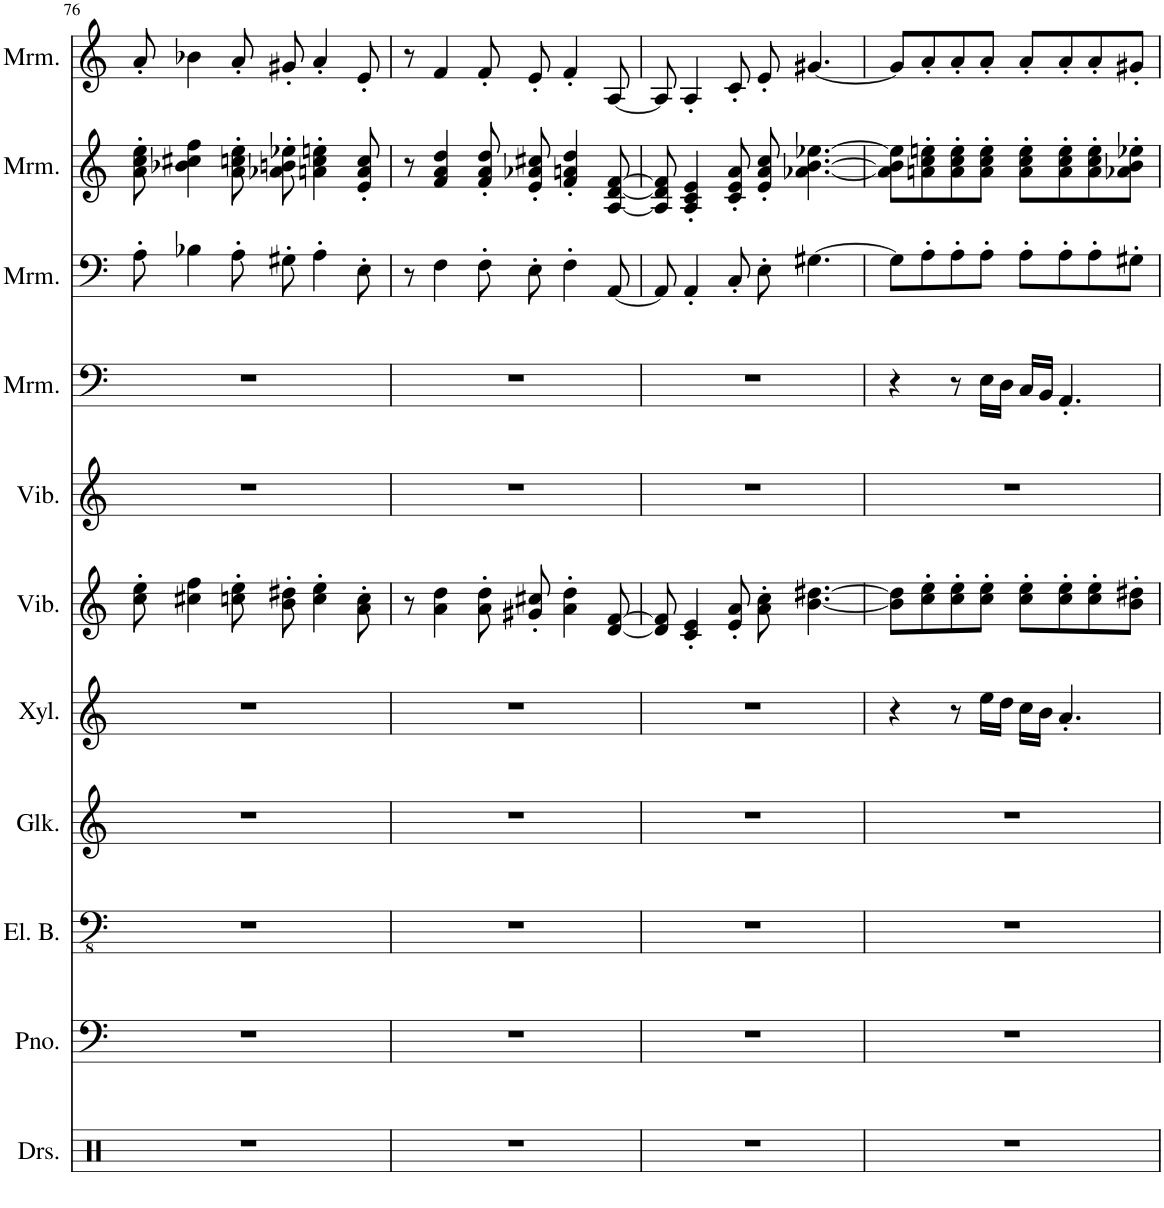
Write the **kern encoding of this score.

**kern	**kern	**kern	**kern	**kern	**kern	**kern	**kern	**kern	**kern	**kern
*part11	*part10	*part9	*part8	*part7	*part6	*part5	*part4	*part3	*part2	*part1
*staff11	*staff10	*staff9	*staff8	*staff7	*staff6	*staff5	*staff4	*staff3	*staff2	*staff1
*I"Drumset	*I"Piano	*I"Electric Bass	*I"Glockenspiel	*I"Xylophone	*I"Vibraphone	*I"Vibraphone	*I"Marimba	*I"Marimba	*I"Marimba	*I"Marimba
*I'Drs.	*I'Pno.	*I'El. B.	*I'Glk.	*I'Xyl.	*I'Vib.	*I'Vib.	*I'Mrm.	*I'Mrm.	*I'Mrm.	*I'Mrm.
!!LO:PB:g=z
*clefX	*clefF4	*clefFv4	*clefG2	*clefG2	*clefG2	*clefG2	*clefF4	*clefF4	*clefG2	*clefG2
*	*	*	*Trd-14c-24	*Trd-7c-12	*	*	*	*	*	*
*k[]	*k[]	*k[]	*k[]	*k[]	*k[]	*k[]	*k[]	*k[]	*k[]	*k[]
*M4/4	*M4/4	*M4/4	*M4/4	*M4/4	*M4/4	*M4/4	*M4/4	*M4/4	*M4/4	*M4/4
=76	=76	=76	=76	=76	=76	=76	=76	=76	=76	=76
1r	1r	1r	1r	1r	8cc\' 8ee\'	1r	1r	8A'\	8a\' 8cc\' 8ee\'	8a'/
.	.	.	.	.	4cc#X\ 4ff\	.	.	4B-X\	4b-X\ 4cc#X\ 4ff\	4b-X\
.	.	.	.	.	8ccn\' 8ee\'	.	.	8A'\	8a\' 8ccn\' 8ee\'	8a'/
.	.	.	.	.	8b\' 8dd#X\'	.	.	8G#X'\	8a-X\' 8bn\' 8ee-X\'	8g#X'/
.	.	.	.	.	4cc\' 4ee\'	.	.	4A'\	4an\' 4cc\' 4een\'	4a'/
.	.	.	.	.	8a\' 8cc\'	.	.	8E'\	8e/' 8a/' 8cc/'	8e'/
=77	=77	=77	=77	=77	=77	=77	=77	=77	=77	=77
1r	1r	1r	1r	1r	8r	1r	1r	8r	8r	8r
.	.	.	.	.	4a\ 4dd\	.	.	4F\	4f/ 4a/ 4dd/	4f/
.	.	.	.	.	8a\' 8dd\'	.	.	8F'\	8f/' 8a/' 8dd/'	8f'/
.	.	.	.	.	8g#X/' 8cc#X/'	.	.	8E'\	8e/' 8a-X/' 8cc#X/'	8e'/
.	.	.	.	.	4a\' 4dd\'	.	.	4F'\	4f/' 4an/' 4dd/'	4f'/
.	.	.	.	.	[8d/ [8f/	.	.	[8AA/	[8A/ [8d/ [8f/	[8A/
=78	=78	=78	=78	=78	=78	=78	=78	=78	=78	=78
1r	1r	1r	1r	1r	8d/] 8f/]	1r	1r	8AA/]	8A/] 8d/] 8f/]	8A/]
.	.	.	.	.	4c/' 4e/'	.	.	4AA'/	4A/' 4c/' 4e/'	4A'/
.	.	.	.	.	8e/' 8a/'	.	.	8C'/	8c/' 8e/' 8a/'	8c'/
.	.	.	.	.	8a\' 8cc\'	.	.	8E'\	8e/' 8a/' 8cc/'	8e'/
.	.	.	.	.	[4.b\ [4.dd#X\	.	.	[4.G#X\	[4.a-X\ [4.b\ [4.ee-X\	[4.g#X/
=79	=79	=79	=79	=79	=79	=79	=79	=79	=79	=79
1r	1r	1r	1r	4r	8b\] 8dd#\]L	1r	4r	8G#\L]	8a-\] 8b\] 8ee-\]L	8g#/L]
.	.	.	.	.	8cc\' 8ee\'	.	.	8A'\	8an\' 8cc\' 8een\'	8a'/
.	.	.	.	8r	8cc\' 8ee\'	.	8r	8A'\	8a\' 8cc\' 8ee\'	8a'/
.	.	.	.	16ee\LL	8cc\' 8ee\'J	.	16E\LL	8A'\J	8a\' 8cc\' 8ee\'J	8a'/J
.	.	.	.	16dd\JJ	.	.	16D\JJ	.	.	.
.	.	.	.	16cc\LL	8cc\' 8ee\'L	.	16C/LL	8A'\L	8a\' 8cc\' 8ee\'L	8a'/L
.	.	.	.	16b\JJ	.	.	16BB/JJ	.	.	.
.	.	.	.	4.a'/	8cc\' 8ee\'	.	4.AA'/	8A'\	8a\' 8cc\' 8ee\'	8a'/
.	.	.	.	.	8cc\' 8ee\'	.	.	8A'\	8a\' 8cc\' 8ee\'	8a'/
.	.	.	.	.	8b\' 8dd#X\'J	.	.	8G#X'\J	8a-X\' 8b\' 8ee-X\'J	8g#X'/J
=	=	=	=	=	=	=	=	=	=	=
*-	*-	*-	*-	*-	*-	*-	*-	*-	*-	*-
